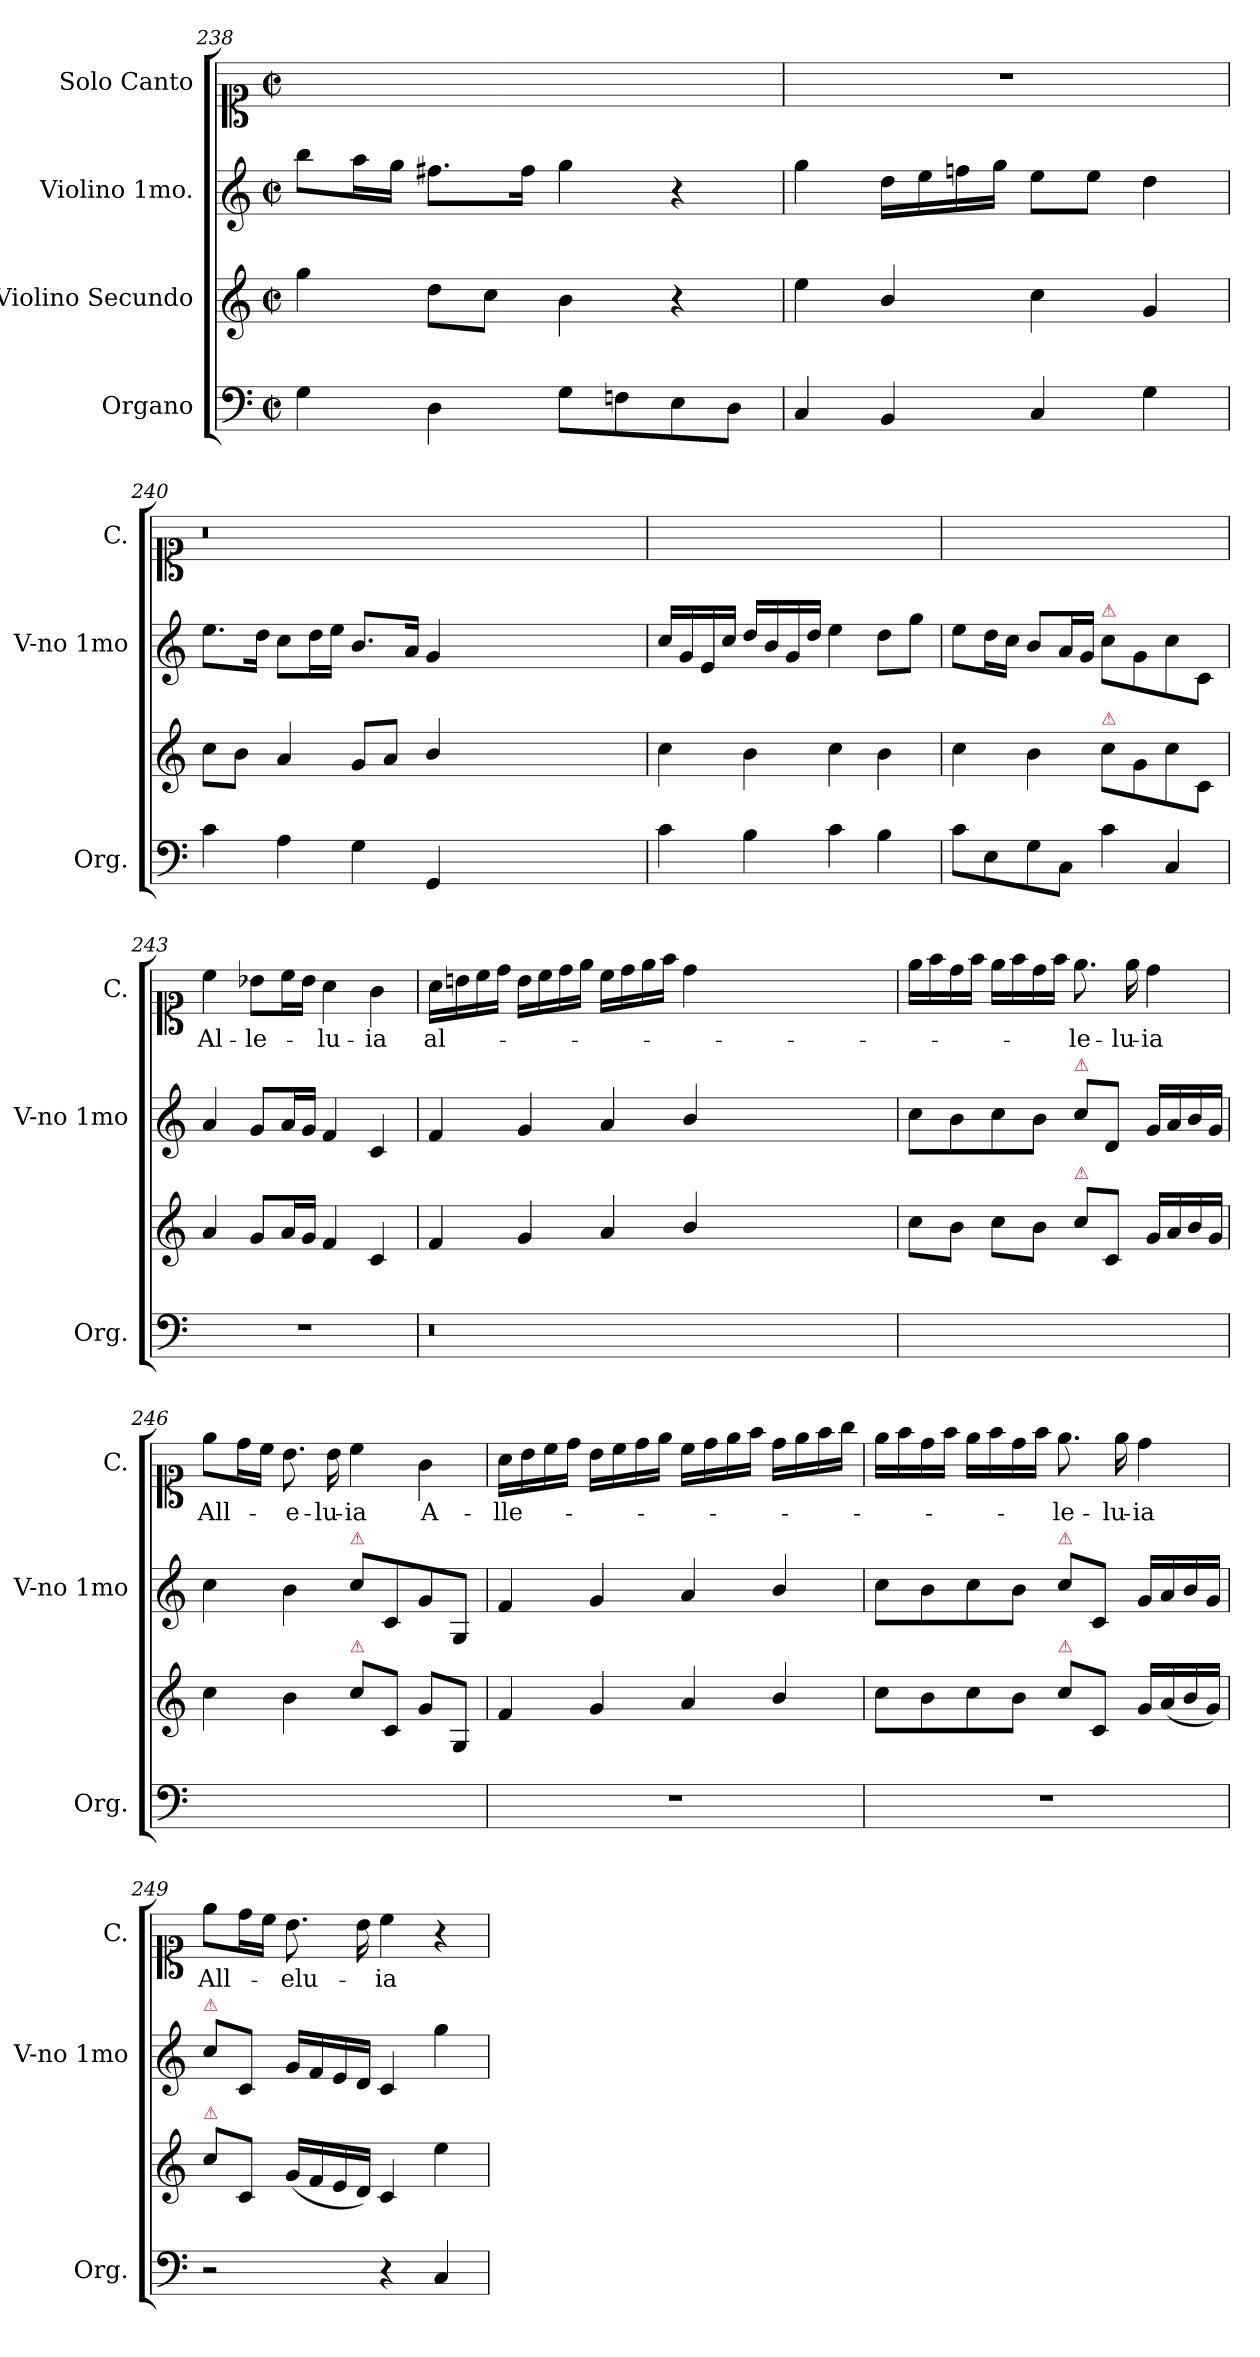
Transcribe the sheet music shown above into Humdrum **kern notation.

**kern	**kern	**kern	**kern	**text
*part4	*part3	*part2	*part1	*part1
*staff4	*staff3	*staff2	*staff1	*staff1
*I"Organo	*I"Violino Secundo	*I"Violino 1mo.	*I"Solo Canto	*
*I'Org.	*	*I'V-no 1mo	*I'C.	*
*clefF4	*clefG2	*clefG2	*clefC1	*
*k[]	*k[]	*k[]	*k[]	*
*M2/2	*M2/2	*M2/2	*M2/2	*
*met(c|)	*met(c|)	*met(c|)	*met(c|)	*
=238	=238	=238	=238	=238
4G\	4gg\	8bb\L	1ryy	.
.	.	16aa\L	.	.
.	.	16gg\JJ	.	.
4D\	8dd\L	8.ff#X\L	.	.
.	8cc\J	.	.	.
.	.	16ff#\Jk	.	.
8G\L	4b\	4gg\	.	.
8Fn\	.	.	.	.
8E\	4r	4r	.	.
8D\J	.	.	.	.
=239	=239	=239	=239	=239
4C/	4ee\	4gg\	1r	.
4BB/	4b/	16dd\LL	.	.
.	.	16ee\	.	.
.	.	16ffn\	.	.
.	.	16gg\JJ	.	.
4C/	4cc\	8ee\L	.	.
.	.	8ee\J	.	.
4G\	4g/	4dd\	.	.
=240	=240	=240	=240	=240
4c\	8cc\L	8.ee\L	0.r	.
.	8b\J	.	.	.
.	.	16dd\Jk	.	.
4A\	4a/	8cc\L	.	.
.	.	16dd\L	.	.
.	.	16ee\JJ	.	.
4G\	8g/L	8.b/L	.	.
.	8a/J	.	.	.
.	.	16a/Jk	.	.
4GG/	4b/	4g/	.	.
0ryy	0ryy	0ryy	.	.
=241	=241	=241	=241	=241
4c\	4cc\	16cc/LL	1ryy	.
.	.	16g/	.	.
.	.	16e/	.	.
.	.	16cc/JJ	.	.
4B\	4b\	16dd/LL	.	.
.	.	16b/	.	.
.	.	16g/	.	.
.	.	16dd/JJ	.	.
4c\	4cc\	4ee\	.	.
4B\	4b\	8dd\L	.	.
.	.	8gg\J	.	.
=242	=242	=242	=242	=242
8c\L	4cc\	8ee\L	1ryy	.
8E\	.	16dd\L	.	.
.	.	16cc\JJ	.	.
8G\	4b\	8b/L	.	.
8C\J	.	16a/L	.	.
.	.	16g/JJ	.	.
!	!	!LO:TX:a:color=crimson:t=⚠	!	!
!	!LO:TX:a:color=crimson:t=⚠	!	!	!
4c\	8cc\L	8cc\L	.	.
.	8g\	8g\	.	.
4C/	8cc\	8cc\	.	.
.	8c/J	8c/J	.	.
=243	=243	=243	=243	=243
1r	4a/	4a/	4cc\	Al-
.	8g/L	8g/L	8b-X\L	-le-
.	16a/L	16a/L	16cc\L	.
.	16g/JJ	16g/JJ	16b-\JJ	.
.	4f/	4f/	4a\	-lu-
.	4c/	4c/	4g\	-ia
=244	=244	=244	=244	=244
0.r	4f/	4f/	16a\LL	al-
.	.	.	16bn\	.
.	.	.	16cc\	.
.	.	.	16dd\JJ	.
.	4g/	4g/	16b\LL	.
.	.	.	16cc\	.
.	.	.	16dd\	.
.	.	.	16ee\JJ	.
.	4a/	4a/	16cc\LL	.
.	.	.	16dd\	.
.	.	.	16ee\	.
.	.	.	16ff\JJ	.
.	4b/	4b/	4dd\	.
.	0ryy	0ryy	0ryy	.
=245	=245	=245	=245	=245
1ryy	8cc\L	8cc\L	16ee\LL	.
.	.	.	16ff\	.
.	8b\J	8b\	16dd\	.
.	.	.	16ff\JJ	.
.	8cc\L	8cc\	16ee\LL	.
.	.	.	16ff\	.
.	8b\J	8b\J	16dd\	.
.	.	.	16ff\JJ	.
!	!	!LO:TX:a:color=crimson:t=⚠	!	!
!	!LO:TX:a:color=crimson:t=⚠	!	!	!
.	8cc\L	8cc\L	8.ee\	-le-
.	8c/J	8d/J	.	.
.	.	.	16ee\	-lu-
.	16g/LL	16g/LL	4dd\	-ia
.	16a/	16a/	.	.
.	16b/	16b/	.	.
.	16g/JJ	16g/JJ	.	.
=246	=246	=246	=246	=246
1ryy	4cc\	4cc\	8ee\L	All-
.	.	.	16dd\L	.
.	.	.	16cc\JJ	.
.	4b\	4b\	8.b\	-e-
.	.	.	16b\	-lu-
!	!	!LO:TX:a:color=crimson:t=⚠	!	!
!	!LO:TX:a:color=crimson:t=⚠	!	!	!
.	8cc\L	8cc\L	4cc\	-ia
.	8c/J	8c/	.	.
.	8g/L	8g/	4g\	A-
.	8G/J	8G/J	.	.
=247	=247	=247	=247	=247
1r	4f/	4f/	16a\LL	-lle-
.	.	.	16b\	.
.	.	.	16cc\	.
.	.	.	16dd\JJ	.
.	4g/	4g/	16b\LL	.
.	.	.	16cc\	.
.	.	.	16dd\	.
.	.	.	16ee\JJ	.
.	4a/	4a/	16cc\LL	.
.	.	.	16dd\	.
.	.	.	16ee\	.
.	.	.	16ff\JJ	.
.	4b/	4b/	16dd\LL	.
.	.	.	16ee\	.
.	.	.	16ff\	.
.	.	.	16gg\JJ	.
=248	=248	=248	=248	=248
1r	8cc\L	8cc\L	16ee\LL	.
.	.	.	16ff\	.
.	8b\	8b\	16dd\	.
.	.	.	16ff\JJ	.
.	8cc\	8cc\	16ee\LL	.
.	.	.	16ff\	.
.	8b\J	8b\J	16dd\	.
.	.	.	16ff\JJ	.
!	!	!LO:TX:a:color=crimson:t=⚠	!	!
!	!LO:TX:a:color=crimson:t=⚠	!	!	!
.	8cc\L	8cc\L	8.ee\	-le-
.	8c/J	8c/J	.	.
.	.	.	16ee\	-lu-
.	16g/LL	16g/LL	4dd\	-ia
.	(<16a/	16a/	.	.
.	16b/	16b/	.	.
.	16g/JJ)	16g/JJ	.	.
=249	=249	=249	=249	=249
!	!	!LO:TX:a:color=crimson:t=⚠	!	!
!	!LO:TX:a:color=crimson:t=⚠	!	!	!
2r	8cc\L	8cc\L	8ee\L	All-
.	8c/J	8c/J	16dd\L	.
.	.	.	16cc\JJ	.
.	(16g/LL	16g/LL	8.b\	-elu-
.	16f/	16f/	.	.
.	16e/	16e/	.	.
.	16d/JJ)	16d/JJ	16b\	.
4r	4c/	4c/	4cc\	-ia
4C/	4ee\	4gg\	4r	.
=	=	=	=	=
*-	*-	*-	*-	*-
